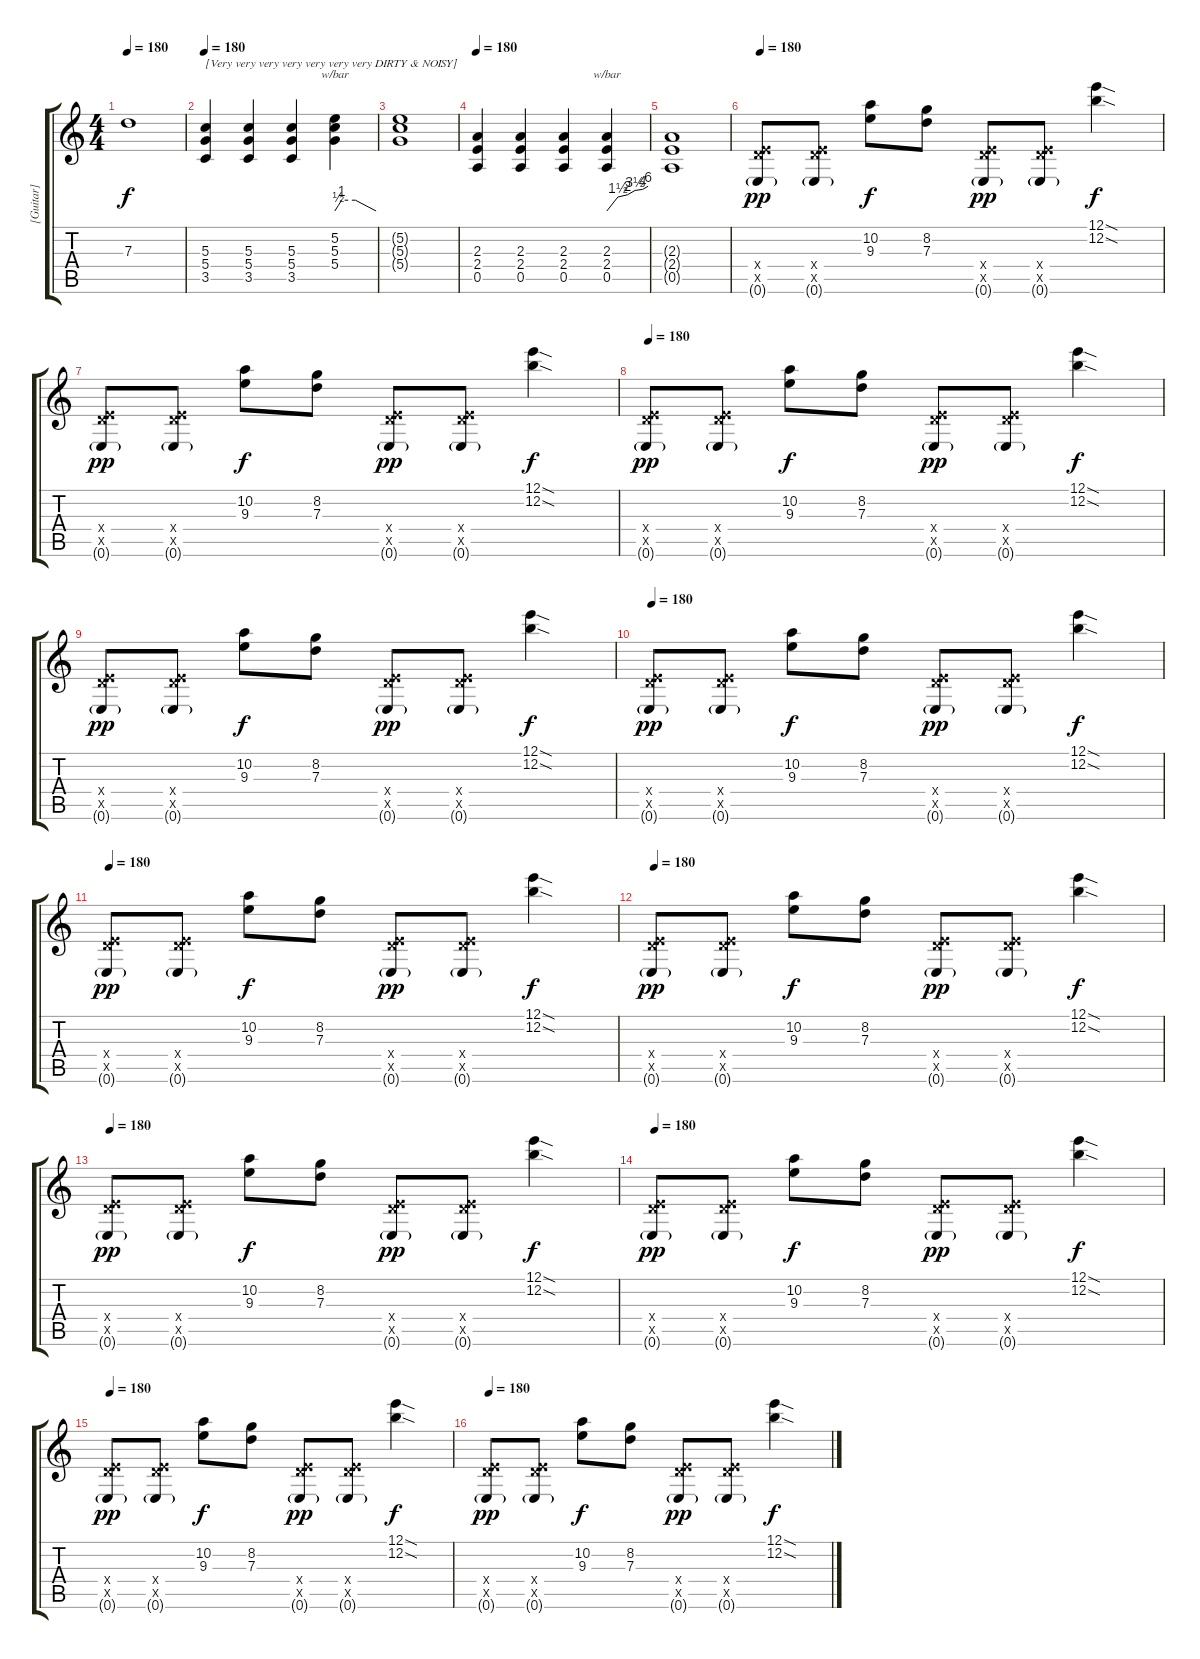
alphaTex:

\track ("[Guitar]" "[Guitar]") {instrument overdrivenguitar}
\staff {score tabs}
\tuning (E4 B3 G3 D3 A2 E2) {hide}
\ts (4 4)
\tempo 180
\clef g2
\ks c
7.3{t}.1{dy f} |
\tempo 180
(5.3 5.4 3.5).4{txt "[Very very very very very very very DIRTY & NOISY]"} (5.3 5.4 3.5).4 (5.3 5.4 3.5).4 (5.2 5.3 5.4).4{tbe (custom default 0 0 5 2 10 4 30 4 60 0)} |
(5.2{t} 5.3{t} 5.4{t}).1 |
\tempo 180
(2.3 2.4 0.5).4 (2.3 2.4 0.5).4 (2.3 2.4 0.5).4 (2.3 2.4 0.5).4{tbe (custom default 0 0 16 6 30 8 41 14 52 16 60 24)} |
(2.3{t} 2.4{t} 0.5{t}).1 |
\section ("" "")
\tempo 180
(0.4{x} 7.5{x} 0.6{g}).8{dy pp} (0.4{x} 7.5{x} 0.6{g}).8 (10.2 9.3).8{dy f} (8.2 7.3).8 (0.4{x} 7.5{x} 0.6{g}).8{dy pp} (0.4{x} 7.5{x} 0.6{g}).8 (12.1{sod} 12.2{sod}).4{dy f} |
(0.4{x} 7.5{x} 0.6{g}).8{dy pp} (0.4{x} 7.5{x} 0.6{g}).8 (10.2 9.3).8{dy f} (8.2 7.3).8 (0.4{x} 7.5{x} 0.6{g}).8{dy pp} (0.4{x} 7.5{x} 0.6{g}).8 (12.1{sod} 12.2{sod}).4{dy f} |
\tempo 180
(0.4{x} 7.5{x} 0.6{g}).8{dy pp} (0.4{x} 7.5{x} 0.6{g}).8 (10.2 9.3).8{dy f} (8.2 7.3).8 (0.4{x} 7.5{x} 0.6{g}).8{dy pp} (0.4{x} 7.5{x} 0.6{g}).8 (12.1{sod} 12.2{sod}).4{dy f} |
(0.4{x} 7.5{x} 0.6{g}).8{dy pp} (0.4{x} 7.5{x} 0.6{g}).8 (10.2 9.3).8{dy f} (8.2 7.3).8 (0.4{x} 7.5{x} 0.6{g}).8{dy pp} (0.4{x} 7.5{x} 0.6{g}).8 (12.1{sod} 12.2{sod}).4{dy f} |
\tempo 180
(0.4{x} 7.5{x} 0.6{g}).8{dy pp} (0.4{x} 7.5{x} 0.6{g}).8 (10.2 9.3).8{dy f} (8.2 7.3).8 (0.4{x} 7.5{x} 0.6{g}).8{dy pp} (0.4{x} 7.5{x} 0.6{g}).8 (12.1{sod} 12.2{sod}).4{dy f} |
\tempo 180
(0.4{x} 7.5{x} 0.6{g}).8{dy pp} (0.4{x} 7.5{x} 0.6{g}).8 (10.2 9.3).8{dy f} (8.2 7.3).8 (0.4{x} 7.5{x} 0.6{g}).8{dy pp} (0.4{x} 7.5{x} 0.6{g}).8 (12.1{sod} 12.2{sod}).4{dy f} |
\tempo 180
(0.4{x} 7.5{x} 0.6{g}).8{dy pp} (0.4{x} 7.5{x} 0.6{g}).8 (10.2 9.3).8{dy f} (8.2 7.3).8 (0.4{x} 7.5{x} 0.6{g}).8{dy pp} (0.4{x} 7.5{x} 0.6{g}).8 (12.1{sod} 12.2{sod}).4{dy f} |
\tempo 180
(0.4{x} 7.5{x} 0.6{g}).8{dy pp} (0.4{x} 7.5{x} 0.6{g}).8 (10.2 9.3).8{dy f} (8.2 7.3).8 (0.4{x} 7.5{x} 0.6{g}).8{dy pp} (0.4{x} 7.5{x} 0.6{g}).8 (12.1{sod} 12.2{sod}).4{dy f} |
\tempo 180
(0.4{x} 7.5{x} 0.6{g}).8{dy pp} (0.4{x} 7.5{x} 0.6{g}).8 (10.2 9.3).8{dy f} (8.2 7.3).8 (0.4{x} 7.5{x} 0.6{g}).8{dy pp} (0.4{x} 7.5{x} 0.6{g}).8 (12.1{sod} 12.2{sod}).4{dy f} |
\tempo 180
(0.4{x} 7.5{x} 0.6{g}).8{dy pp} (0.4{x} 7.5{x} 0.6{g}).8 (10.2 9.3).8{dy f} (8.2 7.3).8 (0.4{x} 7.5{x} 0.6{g}).8{dy pp} (0.4{x} 7.5{x} 0.6{g}).8 (12.1{sod} 12.2{sod}).4{dy f} |
\tempo 180
(0.4{x} 7.5{x} 0.6{g}).8{dy pp} (0.4{x} 7.5{x} 0.6{g}).8 (10.2 9.3).8{dy f} (8.2 7.3).8 (0.4{x} 7.5{x} 0.6{g}).8{dy pp} (0.4{x} 7.5{x} 0.6{g}).8 (12.1{sod} 12.2{sod}).4{dy f}
